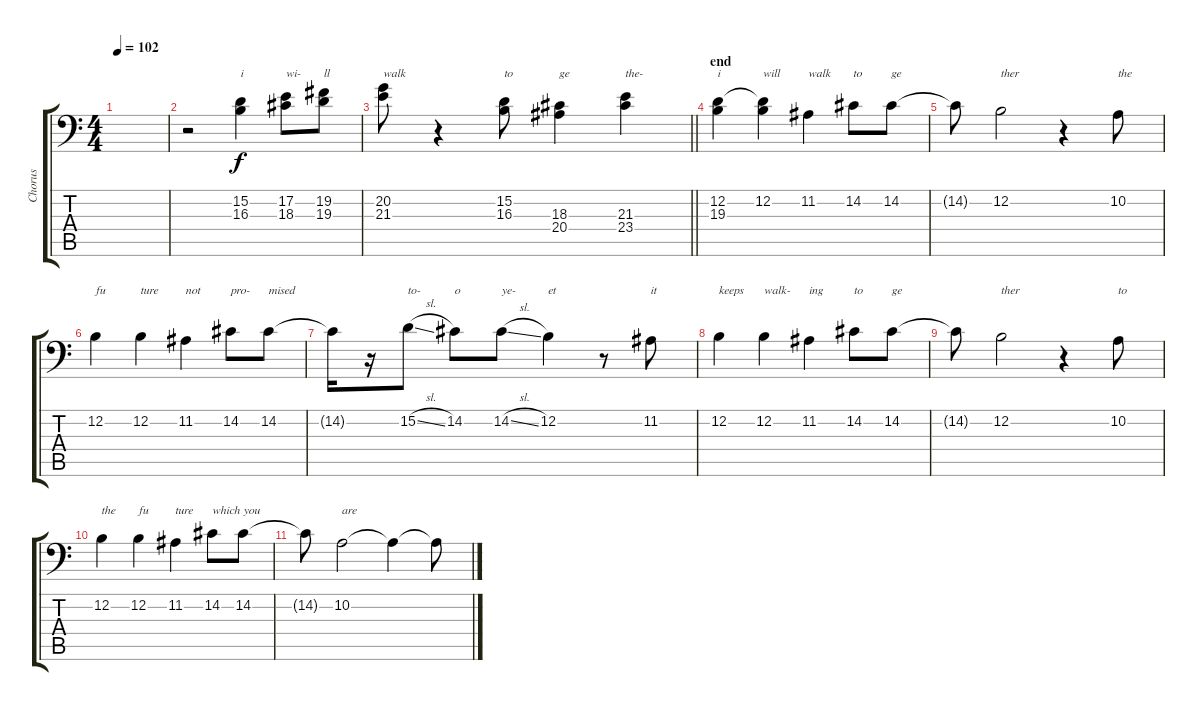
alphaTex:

\track ("Chorus" "Chorus") {solo instrument choiraahs}
\staff {score tabs}
\tuning (E3 B2 G2 D2 A1 E1) {hide}
\ts (4 4)
\tempo 102
\clef f4
\ks c
|
r.2 (15.2 16.3).4{txt "i"} (17.2 18.3).8{txt "wi-"} (19.2 19.3).8{txt "ll"} |
\barLineRight lightlight
(20.2 21.3).8{txt "walk"} r.4 (15.2 16.3).8{txt "to"} (18.3 20.4).4{txt "ge"} (21.3 23.4).4{txt "the-"} |
\section ("" "end")
(12.2 19.3).4{txt "i"} (12.2 19.3{t}).4{txt "will"} 11.2.4{txt "walk"} 14.2.8{txt "to"} 14.2.8{txt "ge"} |
14.2{t}.8 12.2.2{txt "ther"} r.4 10.2.8{txt "the"} |
12.2.4{txt "fu"} 12.2.4{txt "ture"} 11.2.4{txt "not"} 14.2.8{txt "pro-"} 14.2.8{txt "mised"} |
14.2{t}.16 r.16 15.2{sl}.8{txt "to-"} 14.2.8{txt "o"} 14.2{sl}.8{txt "ye-"} 12.2.4{txt "et"} r.8 11.2.8{txt "it"} |
12.2.4{txt "keeps"} 12.2.4{txt "walk-"} 11.2.4{txt "ing"} 14.2.8{txt "to"} 14.2.8{txt "ge"} |
14.2{t}.8 12.2.2{txt "ther"} r.4 10.2.8{txt "to"} |
12.2.4{txt "the"} 12.2.4{txt "fu"} 11.2.4{txt "ture"} 14.2.8{txt "which"} 14.2.8{txt "you"} |
14.2{t}.8 10.2.2{txt "are"} 10.2{t}.4 10.2{t}.8
